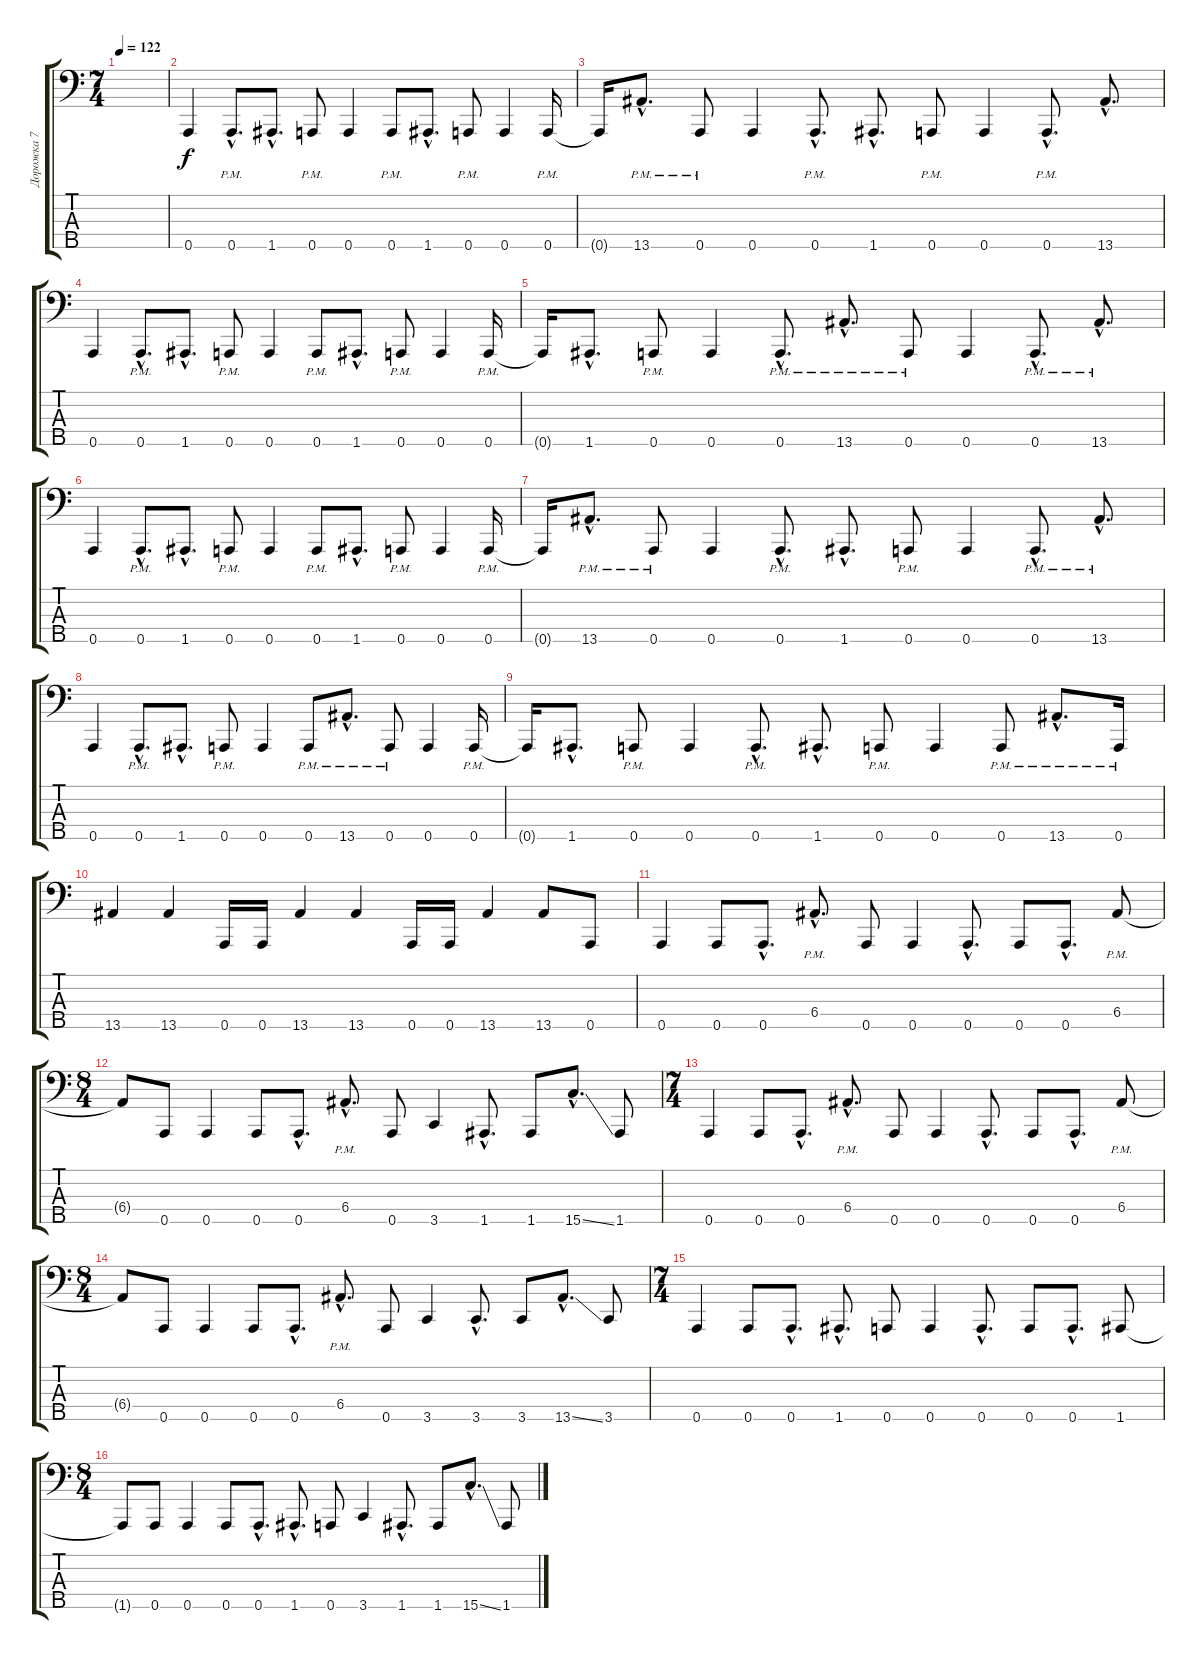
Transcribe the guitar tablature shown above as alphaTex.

\track ("Дорожка 7" "Дорожка 7") {instrument electricbassfinger}
\staff {score tabs}
\tuning (G2 D2 A1 E1 A0) {hide}
\ts (7 4)
\tempo 122
\clef f4
\ks c
|
0.5.4 0.5{hac pm}.8{d} 1.5{hac}.8{d} 0.5{pm}.8 0.5.4 0.5{pm}.8 1.5{hac}.8{d} 0.5{pm}.8 0.5.4 0.5{pm}.16 |
0.5{t}.16 13.5{hac pm}.8{d} 0.5{pm}.8 0.5.4 0.5{hac pm}.8{d} 1.5{hac}.8{d} 0.5{pm}.8 0.5.4 0.5{hac pm}.8{d} 13.5{hac}.8{d} |
0.5.4 0.5{hac pm}.8{d} 1.5{hac}.8{d} 0.5{pm}.8 0.5.4 0.5{pm}.8 1.5{hac}.8{d} 0.5{pm}.8 0.5.4 0.5{pm}.16 |
0.5{t}.16 1.5{hac}.8{d} 0.5{pm}.8 0.5.4 0.5{hac pm}.8{d} 13.5{hac pm}.8{d} 0.5{pm}.8 0.5.4 0.5{hac pm}.8{d} 13.5{hac pm}.8{d} |
0.5.4 0.5{hac pm}.8{d} 1.5{hac}.8{d} 0.5{pm}.8 0.5.4 0.5{pm}.8 1.5{hac}.8{d} 0.5{pm}.8 0.5.4 0.5{pm}.16 |
0.5{t}.16 13.5{hac pm}.8{d} 0.5{pm}.8 0.5.4 0.5{hac pm}.8{d} 1.5{hac}.8{d} 0.5{pm}.8 0.5.4 0.5{hac pm}.8{d} 13.5{hac pm}.8{d} |
0.5.4 0.5{hac pm}.8{d} 1.5{hac}.8{d} 0.5{pm}.8 0.5.4 0.5{pm}.8 13.5{hac pm}.8{d} 0.5{pm}.8 0.5.4 0.5{pm}.16 |
0.5{t}.16 1.5{hac}.8{d} 0.5{pm}.8 0.5.4 0.5{hac pm}.8{d} 1.5{hac}.8{d} 0.5{pm}.8 0.5.4 0.5{pm}.8 13.5{hac pm}.8{d} 0.5{pm}.16 |
13.5.4 13.5.4 0.5.16 0.5.16 13.5.4 13.5.4 0.5.16 0.5.16 13.5.4 13.5.8 0.5.8 |
0.5.4 0.5.8 0.5{hac}.8{d} 6.4{hac pm}.8{d} 0.5.8 0.5.4 0.5{hac}.8{d} 0.5.8 0.5{hac}.8{d} 6.4{pm}.8 |
\ts (8 4)
6.4{t}.8 0.5.8 0.5.4 0.5.8 0.5{hac}.8{d} 6.4{hac pm}.8{d} 0.5.8 3.5.4 1.5{hac}.8{d} 1.5.8 15.5{ss hac}.8{d} 1.5.8 |
\ts (7 4)
0.5.4 0.5.8 0.5{hac}.8{d} 6.4{hac pm}.8{d} 0.5.8 0.5.4 0.5{hac}.8{d} 0.5.8 0.5{hac}.8{d} 6.4{pm}.8 |
\ts (8 4)
6.4{t}.8 0.5.8 0.5.4 0.5.8 0.5{hac}.8{d} 6.4{hac pm}.8{d} 0.5.8 3.5.4 3.5{hac}.8{d} 3.5.8 13.5{ss hac}.8{d} 3.5.8 |
\ts (7 4)
0.5.4 0.5.8 0.5{hac}.8{d} 1.5{hac}.8{d} 0.5.8 0.5.4 0.5{hac}.8{d} 0.5.8 0.5{hac}.8{d} 1.5.8 |
\ts (8 4)
1.5{t}.8 0.5.8 0.5.4 0.5.8 0.5{hac}.8{d} 1.5{hac}.8{d} 0.5.8 3.5.4 1.5{hac}.8{d} 1.5.8 15.5{ss hac}.8{d} 1.5.8
